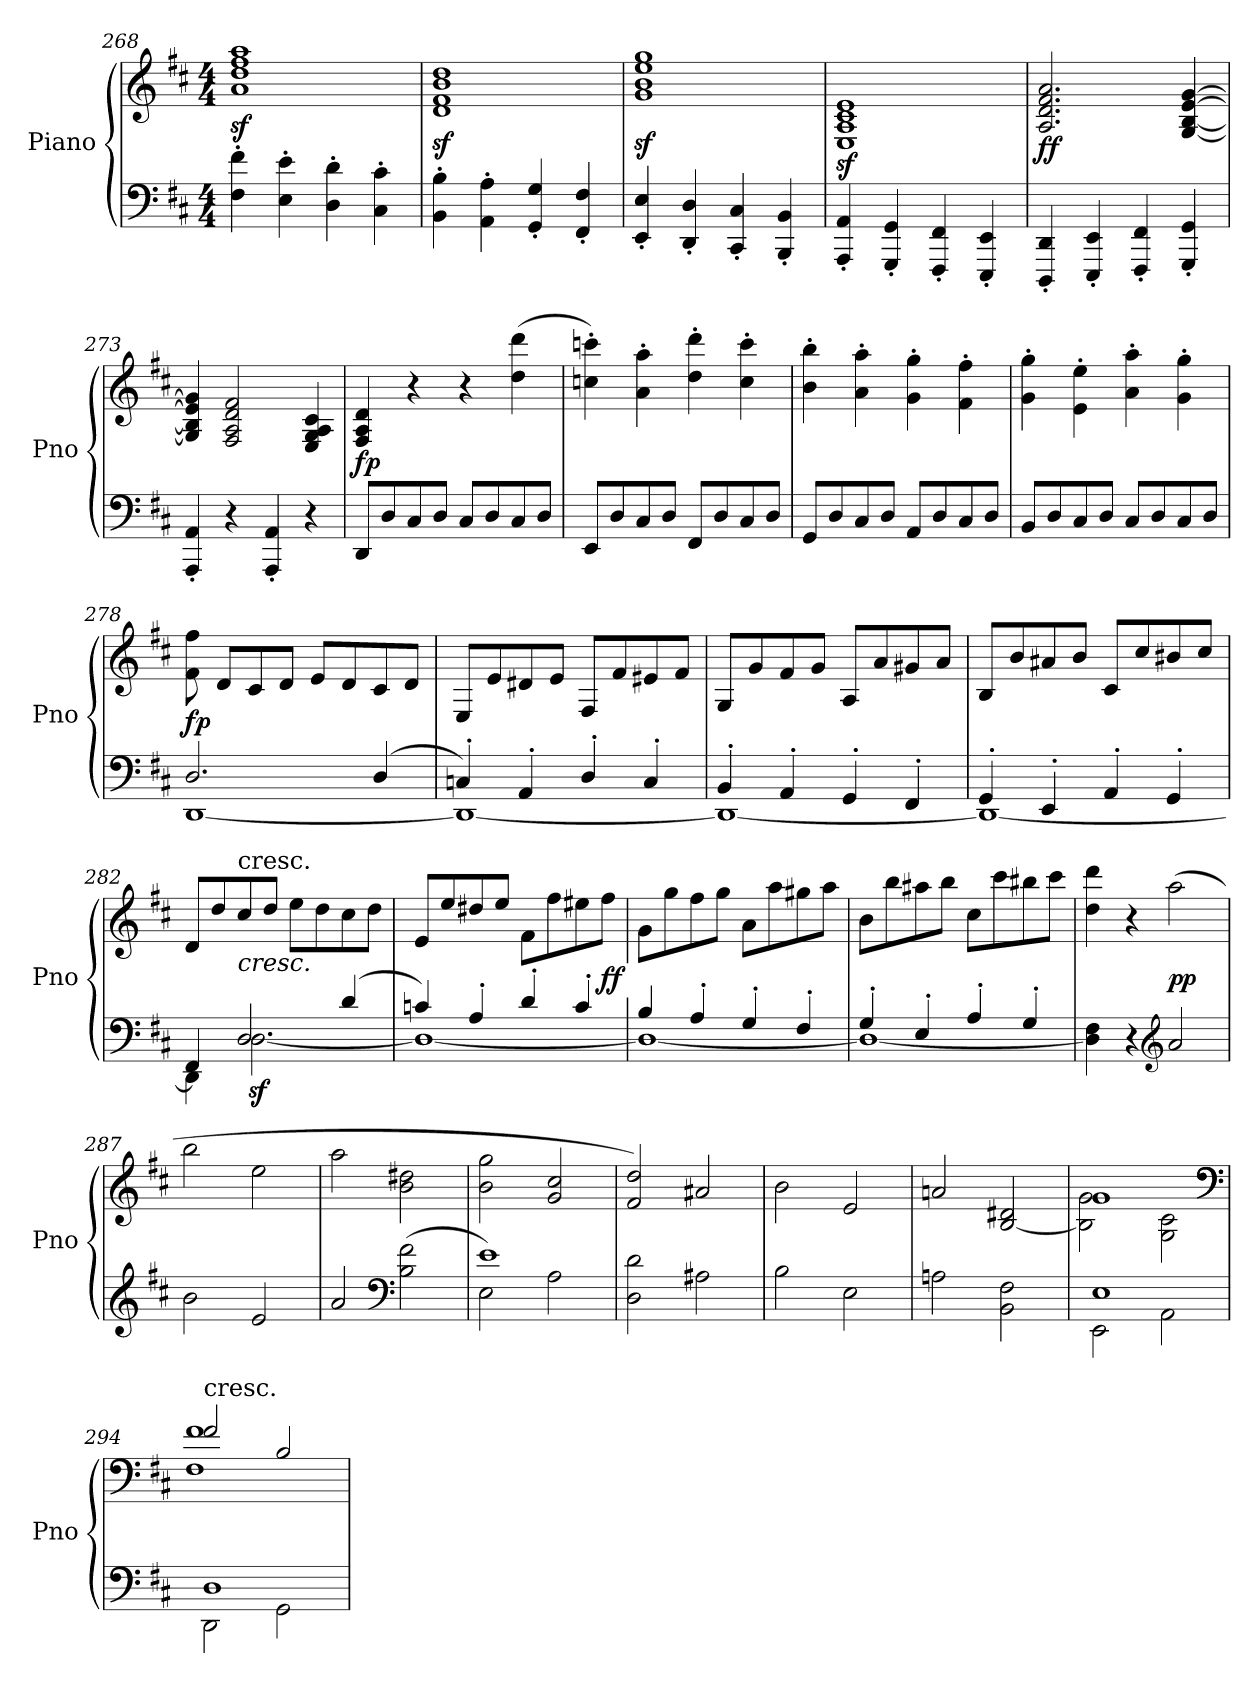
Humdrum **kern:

**kern	**kern	**dynam
*part1	*part1	*part1
*staff2	*staff1	*staff1/2
*I"Piano	*	*
*I'Pno	*	*
*clefF4	*clefG2	*
*k[f#c#]	*k[f#c#]	*
*M4/4	*M4/4	*
=268	=268	=268
4F#' 4f#'	1az 1ddz 1ff#z 1aaz	.
4E' 4e'	.	.
4D' 4d'	.	.
4C#' 4c#'	.	.
=269	=269	=269
4BB' 4B'	1dz 1f#z 1bz 1ddz	.
4AA' 4A'	.	.
4GG' 4G'	.	.
4FF#' 4F#'	.	.
=270	=270	=270
4EE' 4E'	1gz 1bz 1eez 1ggz	.
4DD' 4D'	.	.
4CC#' 4C#'	.	.
4BBB' 4BB'	.	.
=271	=271	=271
4AAA' 4AA'	1Ez 1Az 1c#z 1ez	.
4GGG' 4GG'	.	.
4FFF#' 4FF#'	.	.
4EEE' 4EE'	.	.
=272	=272	=272
4DDD' 4DD'	2.A 2.d 2.f# 2.a	ff
4EEE' 4EE'	.	.
4FFF#' 4FF#'	.	.
4GGG' 4GG'	[4G [4B [4e [4g	.
=273	=273	=273
4AAA' 4AA'	4G] 4B] 4e] 4g]	.
4r	2F# 2A 2d 2f#	.
4AAA' 4AA'	.	.
4r	4E 4G 4A 4c#	.
=274	=274	=274
8DDL	4F# 4A 4d	fp
8D	.	.
8C#	4r	.
8DJ	.	.
8C#L	4r	.
8D	.	.
8C#	(4dd 4ddd	.
8DJ	.	.
=275	=275	=275
8EEL	4ccn' 4cccn')	.
8D	.	.
8C#	4a' 4aa'	.
8DJ	.	.
8FF#L	4dd' 4ddd'	.
8D	.	.
8C#	4cc' 4ccc'	.
8DJ	.	.
=276	=276	=276
8GGL	4b' 4bb'	.
8D	.	.
8C#	4a' 4aa'	.
8DJ	.	.
8AAL	4g' 4gg'	.
8D	.	.
8C#	4f#' 4ff#'	.
8DJ	.	.
=277	=277	=277
8BBL	4g' 4gg'	.
8D	.	.
8C#	4e'\ 4ee'\	.
8DJ	.	.
8C#L	4a' 4aa'	.
8D	.	.
8C#	4g' 4gg'	.
8DJ	.	.
=278	=278	=278
*^	*	*
2.D	[1DD	8f# 8ff#	fp
.	.	8dL	.
.	.	8c#	.
.	.	8dJ	.
.	.	8eL	.
.	.	8d	.
(4D	.	8c#	.
.	.	8dJ	.
=279	=279	=279	=279
4Cn')	1DD_	8EL	.
.	.	8e	.
4AA'	.	8d#X	.
.	.	8eJ	.
4D'	.	8F#L	.
.	.	8f#	.
4C'	.	8e#X	.
.	.	8f#J	.
=280	=280	=280	=280
4BB'	1DD_	8GL	.
.	.	8g	.
4AA'	.	8f#	.
.	.	8gJ	.
4GG'	.	8AL	.
.	.	8a	.
4FF#'	.	8g#X	.
.	.	8aJ	.
=281	=281	=281	=281
4GG'	1DD_	8BL	.
.	.	8b	.
4EE'	.	8a#X	.
.	.	8bJ	.
4AA'	.	8c#L	.
.	.	8cc#	.
4GG'	.	8b#X	.
.	.	8cc#J	.
=282	=282	=282	=282
4FF#	4DD]	8dL	.
.	.	8dd	.
!	!	!LO:TX:t=cresc.	!
!	!	!LO:TX:b:i:t=cresc.	!
2D	[2.Dz<	8cc#	.
.	.	8ddJ	.
.	.	8eeL	.
.	.	8dd	.
(4d	.	8cc#	.
.	.	8ddJ	.
=283	=283	=283	=283
4cn)	1D_	8eL	.
.	.	8ee	.
4A'	.	8dd#X	.
.	.	8eeJ	.
4d'	.	8f#L	.
.	.	8ff#	.
4c'	.	8ee#X	.
.	.	8ff#J	ff
=284	=284	=284	=284
4B	1D_	8gL	.
.	.	8gg	.
4A'	.	8ff#	.
.	.	8ggJ	.
4G'	.	8aL	.
.	.	8aa	.
4F#'	.	8gg#X	.
.	.	8aaJ	.
=285	=285	=285	=285
4G'	1D_	8bL	.
.	.	8bb	.
4E'	.	8aa#X	.
.	.	8bbJ	.
4A'	.	8cc#L	.
.	.	8ccc#	.
4G'	.	8bb#X	.
.	.	8ccc#J	.
*v	*v	*	*
=286	=286	=286
4D] 4F#	4dd 4ddd	.
4r	4r	.
*clefG2	*	*
2a	(2aa	pp
=287	=287	=287
2b	2bb	.
2e	2ee	.
=288	=288	=288
2a	2aa	.
*clefF4	*	*
(2B 2f#	2b 2dd#X	.
=289	=289	=289
*^	*	*
1e)	2E	2b 2gg	.
.	2A	2g 2cc#	.
*v	*v	*	*
=290	=290	=290
2D 2d	2f# 2dd)	.
2A#X	2a#X	.
=291	=291	=291
2B	2b	.
2E	2e	.
=292	=292	=292
2An	2an	.
2BB 2F#	[2B 2d#X	.
=293	=293	=293
*^	*^	*
1E	2EE	1g	2B] 2g	.
.	2AA	.	2G 2c#	.
*	*	*clefF4	*	*
=294	=294	=294	=294	=294
!	!	!LO:TX:t=cresc.	!	!
1D	2DD	2f#	1F# 1f#	.
.	2GG	2B	.	.
*v	*v	*	*	*
*	*v	*v	*
=	=	=
*-	*-	*-
